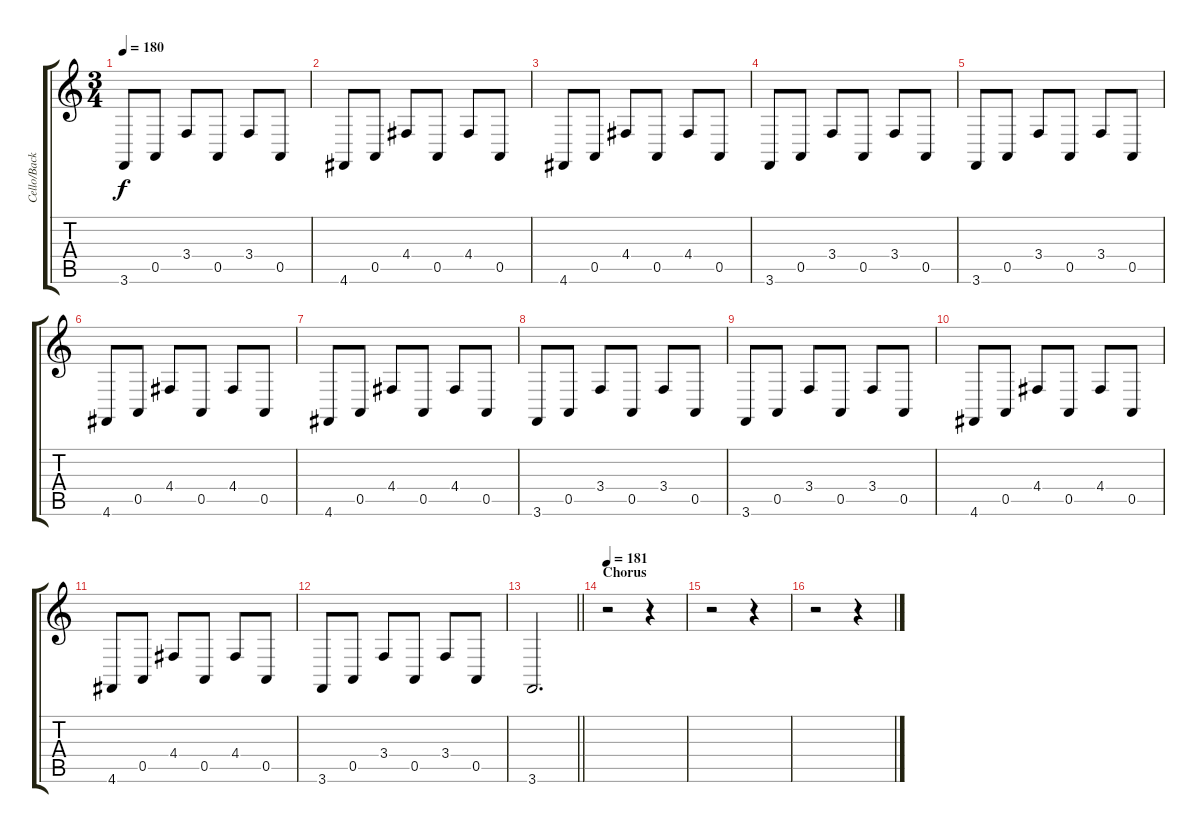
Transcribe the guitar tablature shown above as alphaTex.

\track ("Cello/Backing Vocal" "Cello/Back") {instrument cello}
\staff {score tabs}
\tuning (E4 B3 G3 D3 A2 D2) {hide}
\ts (3 4)
\tempo 180
\clef g2
\ks c
3.6.8{dy f} 0.5.8 3.4.8 0.5.8 3.4.8 0.5.8 |
4.6.8 0.5.8 4.4.8 0.5.8 4.4.8 0.5.8 |
4.6.8 0.5.8 4.4.8 0.5.8 4.4.8 0.5.8 |
3.6.8 0.5.8 3.4.8 0.5.8 3.4.8 0.5.8 |
3.6.8 0.5.8 3.4.8 0.5.8 3.4.8 0.5.8 |
4.6.8 0.5.8 4.4.8 0.5.8 4.4.8 0.5.8 |
4.6.8 0.5.8 4.4.8 0.5.8 4.4.8 0.5.8 |
3.6.8 0.5.8 3.4.8 0.5.8 3.4.8 0.5.8 |
3.6.8 0.5.8 3.4.8 0.5.8 3.4.8 0.5.8 |
4.6.8 0.5.8 4.4.8 0.5.8 4.4.8 0.5.8 |
4.6.8 0.5.8 4.4.8 0.5.8 4.4.8 0.5.8 |
3.6.8 0.5.8 3.4.8 0.5.8 3.4.8 0.5.8 |
\barLineRight lightlight
3.6.2{d} |
\section ("" "Chorus")
\tempo 181
r.2 r.4 |
r.2 r.4 |
r.2 r.4
